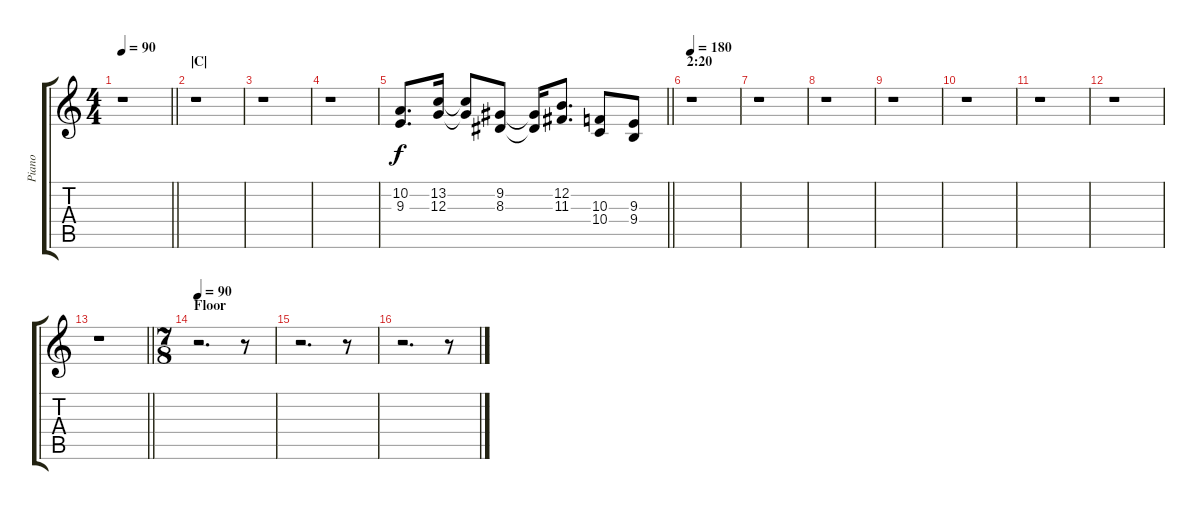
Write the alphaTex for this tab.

\track ("Piano" "Piano") {instrument acousticgrandpiano}
\staff {score tabs}
\tuning (E4 B3 G3 D3 A2 E2) {hide}
\ts (4 4)
\tempo 90
\clef g2
\barLineRight lightlight
\ks c
r.1{dy f} |
\section ("" "|C|")
r.1 |
r.1 |
r.1 |
\barLineRight lightlight
(10.2 9.3).8{d balance 11} (13.2 12.3).16 (13.2{t} 12.3{t}).8 (9.2 8.3).8 (9.2{t} 8.3{t}).16 (12.2 11.3).8{d} (10.3 10.4).8 (9.3 9.4).8 |
\section ("" "2:20")
\tempo 180
r.1 |
r.1 |
r.1 |
r.1 |
r.1 |
r.1 |
r.1 |
\barLineRight lightlight
r.1 |
\ts (7 8)
\section ("" "Floor")
\tempo 90
r.2{d} r.8 |
r.2{d} r.8 |
r.2{d} r.8
